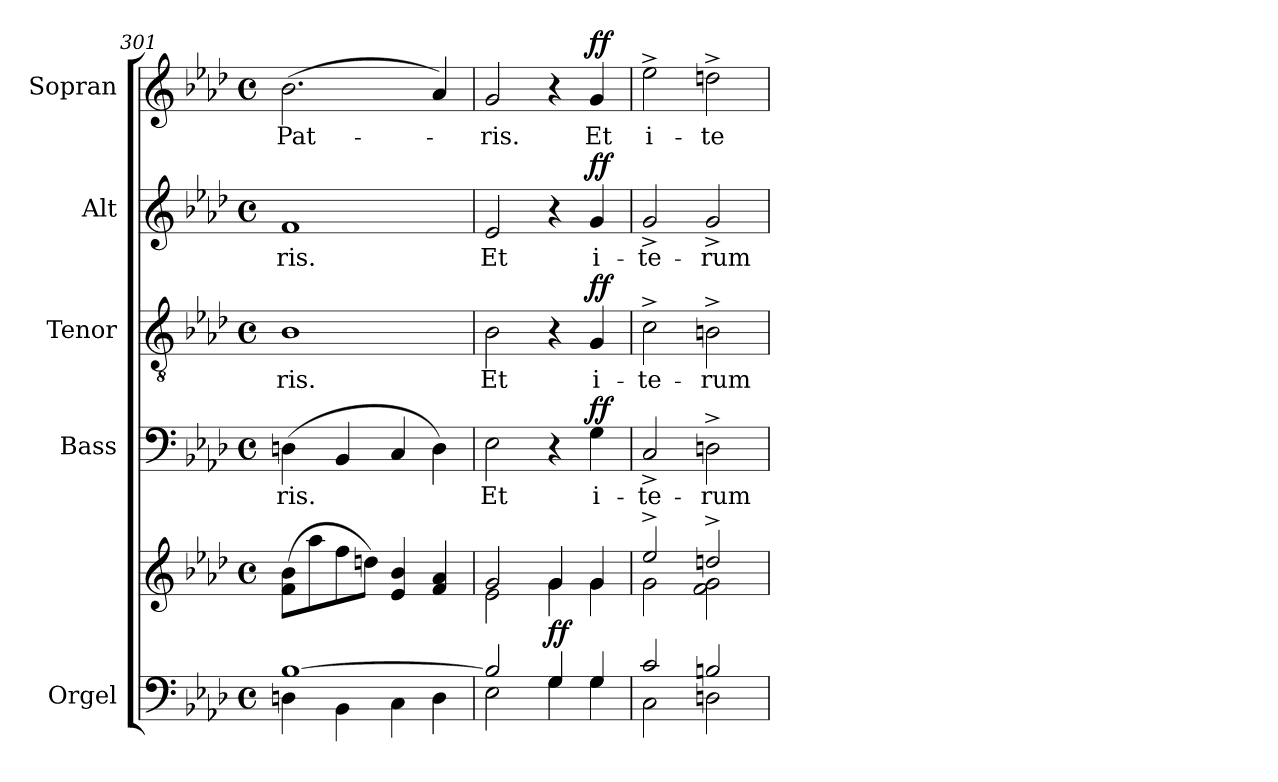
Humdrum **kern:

**kern	**kern	**dynam	**kern	**text	**dynam	**kern	**text	**dynam	**kern	**text	**dynam	**kern	**text	**dynam
*part5	*part5	*part5	*part4	*part4	*part4	*part3	*part3	*part3	*part2	*part2	*part2	*part1	*part1	*part1
*staff6	*staff5	*staff5/6	*staff4	*staff4	*staff4	*staff3	*staff3	*staff3	*staff2	*staff2	*staff2	*staff1	*staff1	*staff1
*I"Orgel	*	*	*I"Bass	*	*	*I"Tenor	*	*	*I"Alt	*	*	*I"Sopran	*	*
*I'Org.	*	*	*I'B.	*	*	*I'T.	*	*	*I'A.	*	*	*I'S.	*	*
!!LO:LB:g=z
*clefF4	*clefG2	*	*clefF4	*	*	*clefGv2	*	*	*clefG2	*	*	*clefG2	*	*
*k[b-e-a-d-]	*k[b-e-a-d-]	*	*k[b-e-a-d-]	*	*	*k[b-e-a-d-]	*	*	*k[b-e-a-d-]	*	*	*k[b-e-a-d-]	*	*
*A-:	*A-:	*	*A-:	*	*	*A-:	*	*	*A-:	*	*	*A-:	*	*
*M4/4	*M4/4	*	*M4/4	*	*	*M4/4	*	*	*M4/4	*	*	*M4/4	*	*
*met(c)	*met(c)	*	*met(c)	*	*	*met(c)	*	*	*met(c)	*	*	*met(c)	*	*
=301	=301	=301	=301	=301	=301	=301	=301	=301	=301	=301	=301	=301	=301	=301
*^	*	*	*	*	*	*	*	*	*	*	*	*	*	*
!	!	!	!	!	!LO:LY:b	!	!	!LO:LY:b	!	!	!LO:LY:b	!	!	!LO:LY:b	!
[>1B-	4Dn\	(>8f\ 8b-\L	.	(>4Dn\	-ris.	.	1B-	-ris.	.	1f	-ris.	.	(>2.b-\	Pat-	.
.	.	8aa-\	.	.	.	.	.	.	.	.	.	.	.	.	.
.	4BB-\	8ff\	.	4BB-/	.	.	.	.	.	.	.	.	.	.	.
.	.	8ddn\J)	.	.	.	.	.	.	.	.	.	.	.	.	.
.	4C\	4e-/ 4b-/	.	4C/	.	.	.	.	.	.	.	.	.	.	.
.	4D\	4f/ 4a-/	.	4D\)	.	.	.	.	.	.	.	.	4a-/)	.	.
=302	=302	=302	=302	=302	=302	=302	=302	=302	=302	=302	=302	=302	=302	=302	=302
*	*	*^	*	*	*	*	*	*	*	*	*	*	*	*	*
!	!	!	!	!	!	!LO:LY:b	!	!	!LO:LY:b	!	!	!LO:LY:b	!	!	!LO:LY:b	!
2B-/]	2E-\	2g/	2e-\	.	2E-\	Et	.	2B-\	Et	.	2e-/	Et	.	2g/	-ris.	.
!	!	!	!	!LO:DY:b	!	!	!	!	!	!	!	!	!	!	!	!
4G/	4G\	4g/	4g\	ff	4r	.	.	4r	.	.	4r	.	.	4r	.	.
!	!	!	!	!	!	!LO:LY:b	!LO:DY:a	!	!LO:LY:b	!LO:DY:a	!	!LO:LY:b	!LO:DY:a	!	!LO:LY:b	!LO:DY:a
4G/	4G\	4g/	4g\	.	4G\	i-	ff	4G/	i-	ff	4g/	i-	ff	4g/	Et	ff
=303	=303	=303	=303	=303	=303	=303	=303	=303	=303	=303	=303	=303	=303	=303	=303	=303
!	!	!	!	!	!	!LO:LY:b	!	!	!LO:LY:b	!	!	!LO:LY:b	!	!	!LO:LY:b	!
2c/	2C\	2ee-^>/	2g\	.	2C^>/	-te-	.	2c^>\	-te-	.	2g^>/	-te-	.	2ee-^>\	i-	.
!	!	!	!	!	!	!LO:LY:b	!	!	!LO:LY:b	!	!	!LO:LY:b	!	!	!LO:LY:b	!
2Bn/	2Dn\	2ddn^>/	2f\ 2g\	.	2Dn^>\	-rum	.	2Bn^>\	-rum	.	2g^>/	-rum	.	2ddn^>\	-te-	.
*v	*v	*	*	*	*	*	*	*	*	*	*	*	*	*	*	*
*	*v	*v	*	*	*	*	*	*	*	*	*	*	*	*	*
=	=	=	=	=	=	=	=	=	=	=	=	=	=	=
*-	*-	*-	*-	*-	*-	*-	*-	*-	*-	*-	*-	*-	*-	*-
